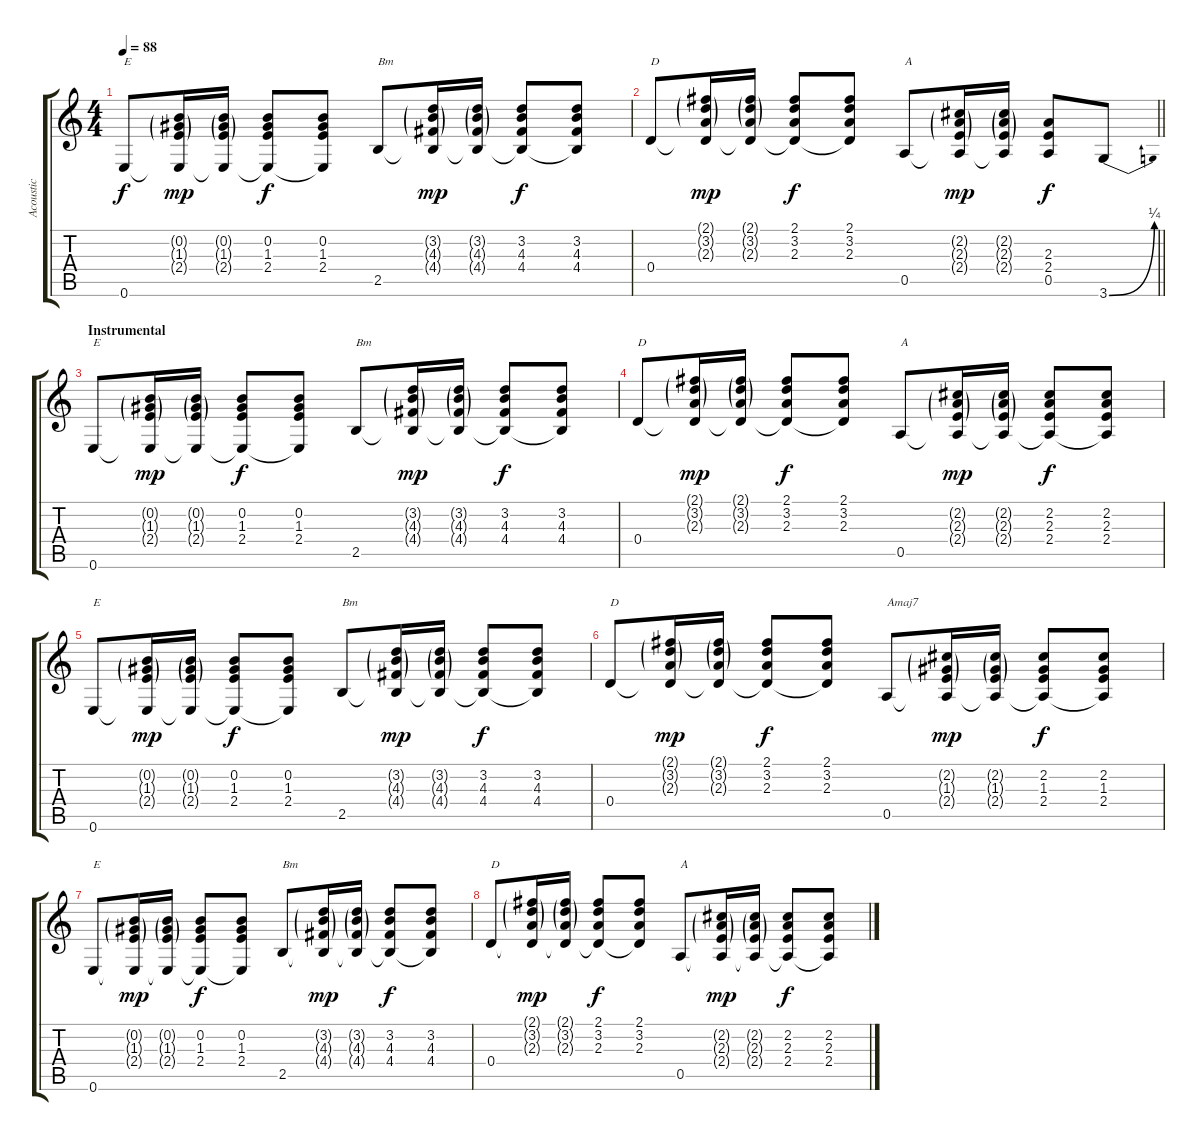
\track ("Acoustic" "Acoustic") {instrument acousticguitarsteel}
\staff {score tabs}
\tuning (E4 B3 G3 D3 A2 E2) {hide}
\ts (4 4)
\tempo 88
\clef g2
\ks c
0.6.8{txt "E" dy f} (0.2{g} 1.3{g} 2.4{g} 0.6{t}).16{dy mp} (0.2{g} 1.3{g} 2.4{g} 0.6{t}).16 (0.2 1.3 2.4 0.6{t}).8{dy f} (0.2 1.3 2.4 0.6{t}).8 2.5.8{txt "Bm"} (3.2{g} 4.3{g} 4.4{g} 2.5{t}).16{dy mp} (3.2{g} 4.3{g} 4.4{g} 2.5{t}).16 (3.2 4.3 4.4 2.5{t}).8{dy f} (3.2 4.3 4.4 2.5{t}).8 |
\barLineRight lightlight
0.4.8{txt "D"} (2.1{g} 3.2{g} 2.3{g} 0.4{t}).16{dy mp} (2.1{g} 3.2{g} 2.3{g} 0.4{t}).16 (2.1 3.2 2.3 0.4{t}).8{dy f} (2.1 3.2 2.3 0.4{t}).8 0.5.8{txt "A"} (2.2{g} 2.3{g} 2.4{g} 0.5{t}).16{dy mp} (2.2{g} 2.3{g} 2.4{g} 0.5{t}).16 (2.3 2.4 0.5).8{dy f} 3.6{be (bend 0 0 60 1)}.8 |
\section ("" "Instrumental")
0.6.8{txt "E"} (0.2{g} 1.3{g} 2.4{g} 0.6{t}).16{dy mp} (0.2{g} 1.3{g} 2.4{g} 0.6{t}).16 (0.2 1.3 2.4 0.6{t}).8{dy f} (0.2 1.3 2.4 0.6{t}).8 2.5.8{txt "Bm"} (3.2{g} 4.3{g} 4.4{g} 2.5{t}).16{dy mp} (3.2{g} 4.3{g} 4.4{g} 2.5{t}).16 (3.2 4.3 4.4 2.5{t}).8{dy f} (3.2 4.3 4.4 2.5{t}).8 |
0.4.8{txt "D"} (2.1{g} 3.2{g} 2.3{g} 0.4{t}).16{dy mp} (2.1{g} 3.2{g} 2.3{g} 0.4{t}).16 (2.1 3.2 2.3 0.4{t}).8{dy f} (2.1 3.2 2.3 0.4{t}).8 0.5.8{txt "A"} (2.2{g} 2.3{g} 2.4{g} 0.5{t}).16{dy mp} (2.2{g} 2.3{g} 2.4{g} 0.5{t}).16 (2.2 2.3 2.4 0.5{t}).8{dy f} (2.2 2.3 2.4 0.5{t}).8 |
0.6.8{txt "E"} (0.2{g} 1.3{g} 2.4{g} 0.6{t}).16{dy mp} (0.2{g} 1.3{g} 2.4{g} 0.6{t}).16 (0.2 1.3 2.4 0.6{t}).8{dy f} (0.2 1.3 2.4 0.6{t}).8 2.5.8{txt "Bm"} (3.2{g} 4.3{g} 4.4{g} 2.5{t}).16{dy mp} (3.2{g} 4.3{g} 4.4{g} 2.5{t}).16 (3.2 4.3 4.4 2.5{t}).8{dy f} (3.2 4.3 4.4 2.5{t}).8 |
0.4.8{txt "D"} (2.1{g} 3.2{g} 2.3{g} 0.4{t}).16{dy mp} (2.1{g} 3.2{g} 2.3{g} 0.4{t}).16 (2.1 3.2 2.3 0.4{t}).8{dy f} (2.1 3.2 2.3 0.4{t}).8 0.5.8{txt "Amaj7"} (2.2{g} 1.3{g} 2.4{g} 0.5{t}).16{dy mp} (2.2{g} 1.3{g} 2.4{g} 0.5{t}).16 (2.2 1.3 2.4 0.5{t}).8{dy f} (2.2 1.3 2.4 0.5{t}).8 |
0.6.8{txt "E"} (0.2{g} 1.3{g} 2.4{g} 0.6{t}).16{dy mp} (0.2{g} 1.3{g} 2.4{g} 0.6{t}).16 (0.2 1.3 2.4 0.6{t}).8{dy f} (0.2 1.3 2.4 0.6{t}).8 2.5.8{txt "Bm"} (3.2{g} 4.3{g} 4.4{g} 2.5{t}).16{dy mp} (3.2{g} 4.3{g} 4.4{g} 2.5{t}).16 (3.2 4.3 4.4 2.5{t}).8{dy f} (3.2 4.3 4.4 2.5{t}).8 |
0.4.8{txt "D"} (2.1{g} 3.2{g} 2.3{g} 0.4{t}).16{dy mp} (2.1{g} 3.2{g} 2.3{g} 0.4{t}).16 (2.1 3.2 2.3 0.4{t}).8{dy f} (2.1 3.2 2.3 0.4{t}).8 0.5.8{txt "A"} (2.2{g} 2.3{g} 2.4{g} 0.5{t}).16{dy mp} (2.2{g} 2.3{g} 2.4{g} 0.5{t}).16 (2.2 2.3 2.4 0.5{t}).8{dy f} (2.2 2.3 2.4 0.5{t}).8
